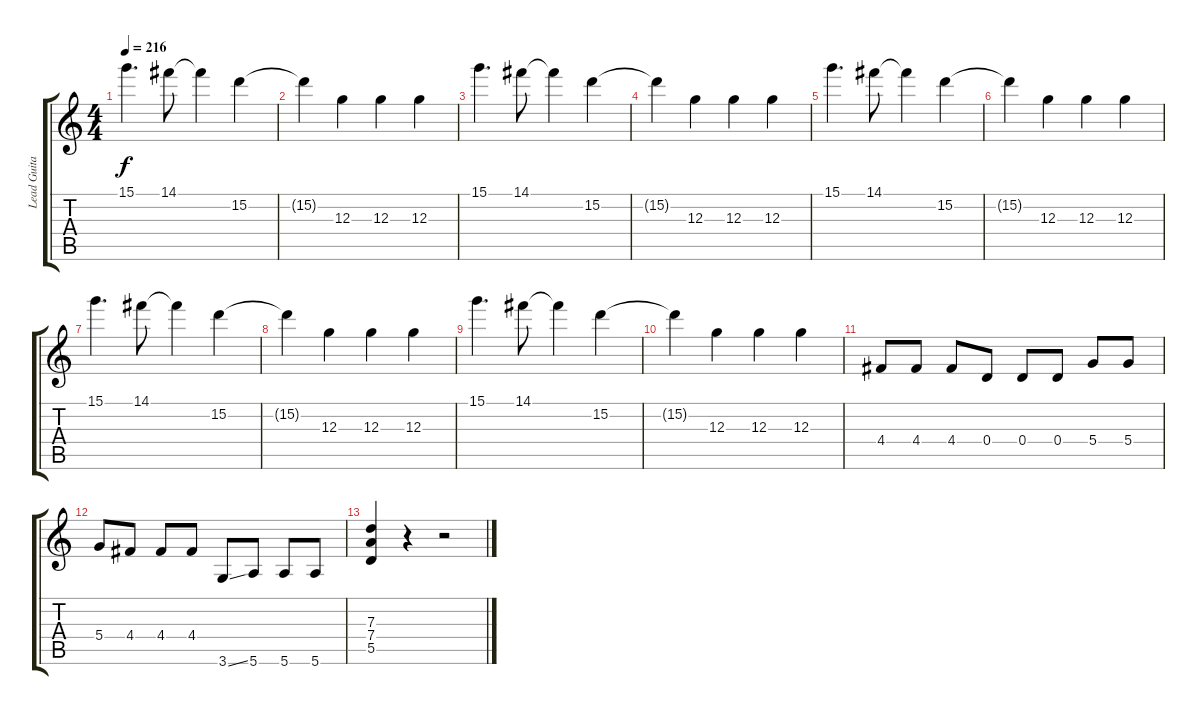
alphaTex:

\track ("Lead Guitar" "Lead Guita") {instrument distortionguitar}
\staff {score tabs}
\tuning (E4 B3 G3 D3 A2 E2) {hide}
\ts (4 4)
\tempo 216
\clef g2
\ks c
15.1.4{d dy f} 14.1.8 14.1{t}.4 15.2.4 |
15.2{t}.4 12.3.4 12.3.4 12.3.4 |
15.1.4{d} 14.1.8 14.1{t}.4 15.2.4 |
15.2{t}.4 12.3.4 12.3.4 12.3.4 |
15.1.4{d} 14.1.8 14.1{t}.4 15.2.4 |
15.2{t}.4 12.3.4 12.3.4 12.3.4 |
15.1.4{d} 14.1.8 14.1{t}.4 15.2.4 |
15.2{t}.4 12.3.4 12.3.4 12.3.4 |
15.1.4{d} 14.1.8 14.1{t}.4 15.2.4 |
15.2{t}.4 12.3.4 12.3.4 12.3.4 |
4.4.8 4.4.8 4.4.8 0.4.8 0.4.8 0.4.8 5.4.8 5.4.8 |
5.4.8 4.4.8 4.4.8 4.4.8 3.6{ss}.8 5.6.8 5.6.8 5.6.8 |
(7.3 7.4 5.5).4 r.4 r.2
